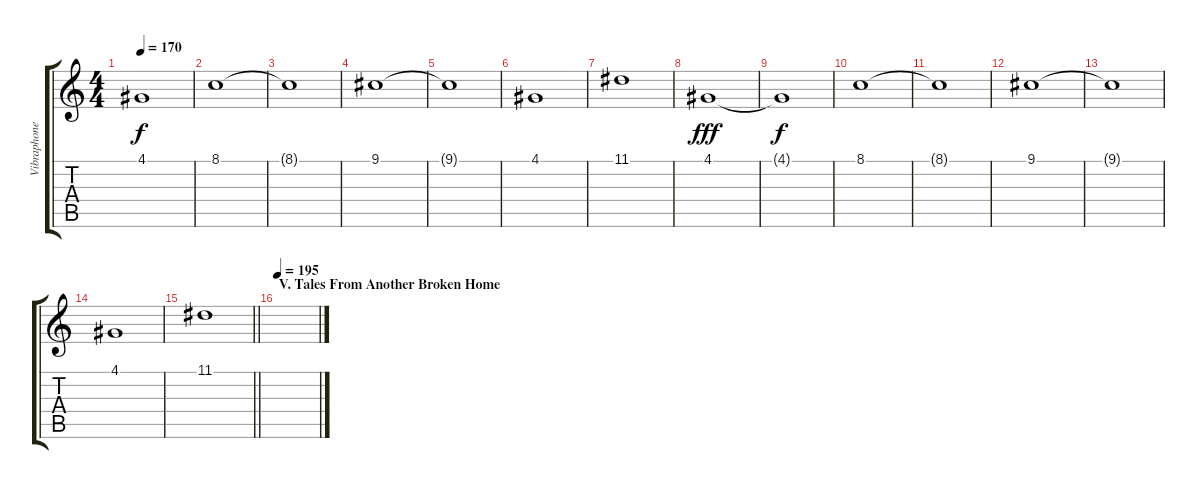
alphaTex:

\track ("Vibraphone" "Vibraphone") {instrument vibraphone}
\staff {score tabs}
\tuning (E4 B3 G3 D3 A2 E2) {hide}
\ts (4 4)
\tempo 170
\clef g2
\ks c
4.1{t}.1{dy f} |
8.1.1 |
8.1{t}.1 |
9.1.1 |
9.1{t}.1 |
4.1.1 |
11.1.1 |
4.1.1{dy fff} |
4.1{t}.1{dy f} |
8.1.1 |
8.1{t}.1 |
9.1.1 |
9.1{t}.1 |
4.1.1 |
\barLineRight lightlight
11.1.1 |
\section ("" "V. Tales From Another Broken Home")
\tempo 195
